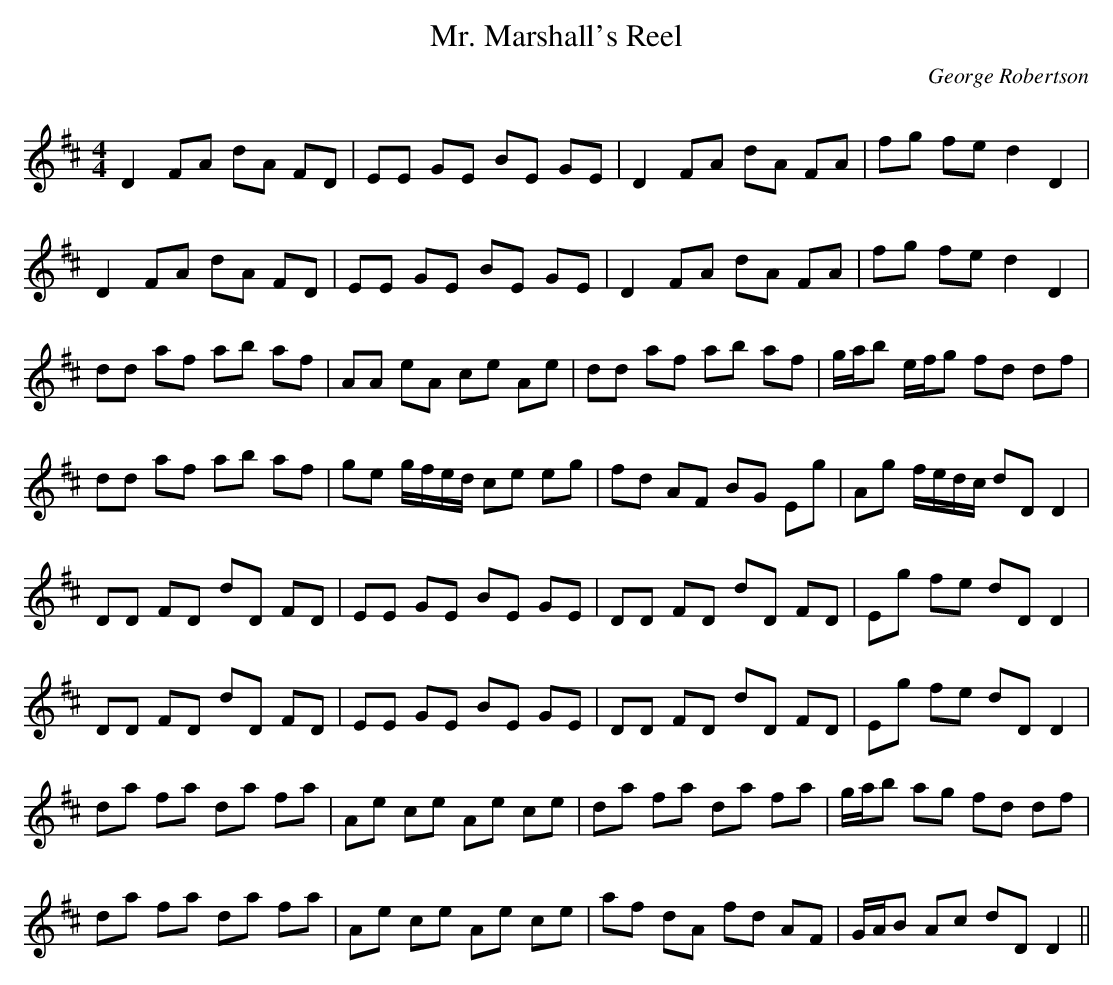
X:1
T: Mr. Marshall's Reel
C:George Robertson
Q: 232
K:D
M:4/4
L:1/8
D2 FA dA FD|EE GE BE GE|D2 FA dA FA|fg fe d2 D2|
D2 FA dA FD|EE GE BE GE|D2 FA dA FA|fg fe d2 D2|
dd af ab af|AA eA ce Ae|dd af ab af|g1/2a1/2b e1/2f1/2g fd df|
dd af ab af|ge g1/2f1/2e1/2d1/2 ce eg|fd AF BG Eg|Ag f1/2e1/2d1/2c1/2 dD D2|
DD FD dD FD|EE GE BE GE|DD FD dD FD|Eg fe dD D2|
DD FD dD FD|EE GE BE GE|DD FD dD FD|Eg fe dD D2|
da fa da fa|Ae ce Ae ce|da fa da fa|g1/2a1/2b ag fd df|
da fa da fa|Ae ce Ae ce|af dA fd AF|G1/2A1/2B Ac dD D2||
